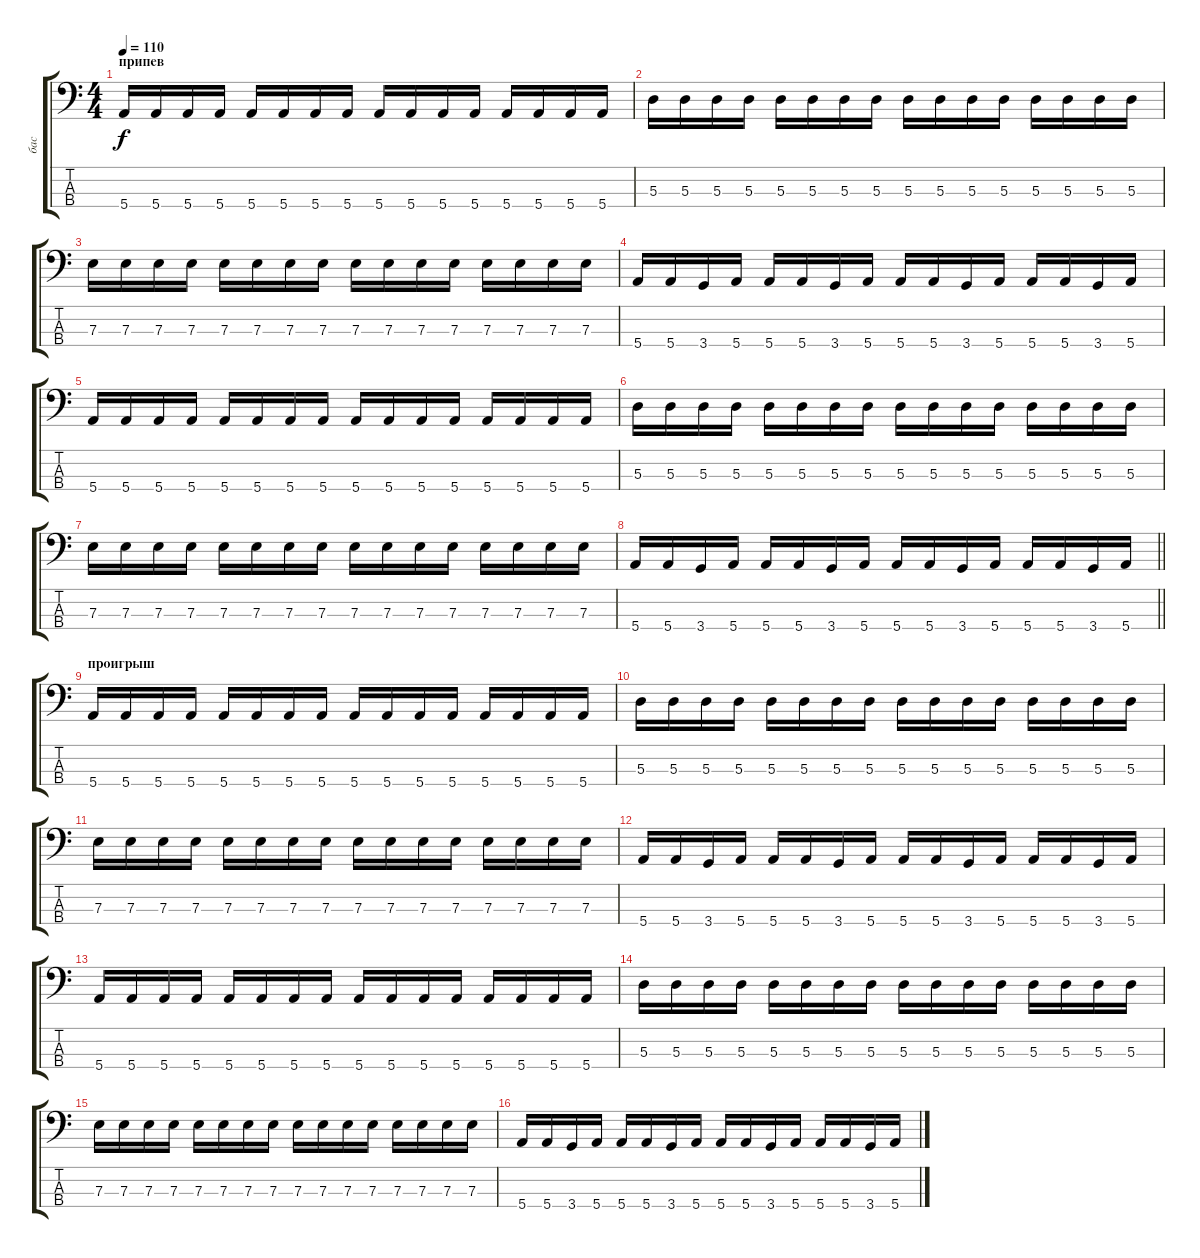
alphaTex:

\track ("бас" "бас") {instrument electricbassfinger}
\staff {score tabs}
\tuning (G2 D2 A1 E1) {hide}
\ts (4 4)
\section ("" "припев")
\tempo 110
\clef f4
\ks c
5.4.16{dy f} 5.4.16 5.4.16 5.4.16 5.4.16 5.4.16 5.4.16 5.4.16 5.4.16 5.4.16 5.4.16 5.4.16 5.4.16 5.4.16 5.4.16 5.4.16 |
5.3.16 5.3.16 5.3.16 5.3.16 5.3.16 5.3.16 5.3.16 5.3.16 5.3.16 5.3.16 5.3.16 5.3.16 5.3.16 5.3.16 5.3.16 5.3.16 |
7.3.16 7.3.16 7.3.16 7.3.16 7.3.16 7.3.16 7.3.16 7.3.16 7.3.16 7.3.16 7.3.16 7.3.16 7.3.16 7.3.16 7.3.16 7.3.16 |
5.4.16 5.4.16 3.4.16 5.4.16 5.4.16 5.4.16 3.4.16 5.4.16 5.4.16 5.4.16 3.4.16 5.4.16 5.4.16 5.4.16 3.4.16 5.4.16 |
5.4.16 5.4.16 5.4.16 5.4.16 5.4.16 5.4.16 5.4.16 5.4.16 5.4.16 5.4.16 5.4.16 5.4.16 5.4.16 5.4.16 5.4.16 5.4.16 |
5.3.16 5.3.16 5.3.16 5.3.16 5.3.16 5.3.16 5.3.16 5.3.16 5.3.16 5.3.16 5.3.16 5.3.16 5.3.16 5.3.16 5.3.16 5.3.16 |
7.3.16 7.3.16 7.3.16 7.3.16 7.3.16 7.3.16 7.3.16 7.3.16 7.3.16 7.3.16 7.3.16 7.3.16 7.3.16 7.3.16 7.3.16 7.3.16 |
\barLineRight lightlight
5.4.16 5.4.16 3.4.16 5.4.16 5.4.16 5.4.16 3.4.16 5.4.16 5.4.16 5.4.16 3.4.16 5.4.16 5.4.16 5.4.16 3.4.16 5.4.16 |
\section ("" "проигрыш")
5.4.16 5.4.16 5.4.16 5.4.16 5.4.16 5.4.16 5.4.16 5.4.16 5.4.16 5.4.16 5.4.16 5.4.16 5.4.16 5.4.16 5.4.16 5.4.16 |
5.3.16 5.3.16 5.3.16 5.3.16 5.3.16 5.3.16 5.3.16 5.3.16 5.3.16 5.3.16 5.3.16 5.3.16 5.3.16 5.3.16 5.3.16 5.3.16 |
7.3.16 7.3.16 7.3.16 7.3.16 7.3.16 7.3.16 7.3.16 7.3.16 7.3.16 7.3.16 7.3.16 7.3.16 7.3.16 7.3.16 7.3.16 7.3.16 |
5.4.16 5.4.16 3.4.16 5.4.16 5.4.16 5.4.16 3.4.16 5.4.16 5.4.16 5.4.16 3.4.16 5.4.16 5.4.16 5.4.16 3.4.16 5.4.16 |
5.4.16 5.4.16 5.4.16 5.4.16 5.4.16 5.4.16 5.4.16 5.4.16 5.4.16 5.4.16 5.4.16 5.4.16 5.4.16 5.4.16 5.4.16 5.4.16 |
5.3.16 5.3.16 5.3.16 5.3.16 5.3.16 5.3.16 5.3.16 5.3.16 5.3.16 5.3.16 5.3.16 5.3.16 5.3.16 5.3.16 5.3.16 5.3.16 |
7.3.16 7.3.16 7.3.16 7.3.16 7.3.16 7.3.16 7.3.16 7.3.16 7.3.16 7.3.16 7.3.16 7.3.16 7.3.16 7.3.16 7.3.16 7.3.16 |
5.4.16 5.4.16 3.4.16 5.4.16 5.4.16 5.4.16 3.4.16 5.4.16 5.4.16 5.4.16 3.4.16 5.4.16 5.4.16 5.4.16 3.4.16 5.4.16
